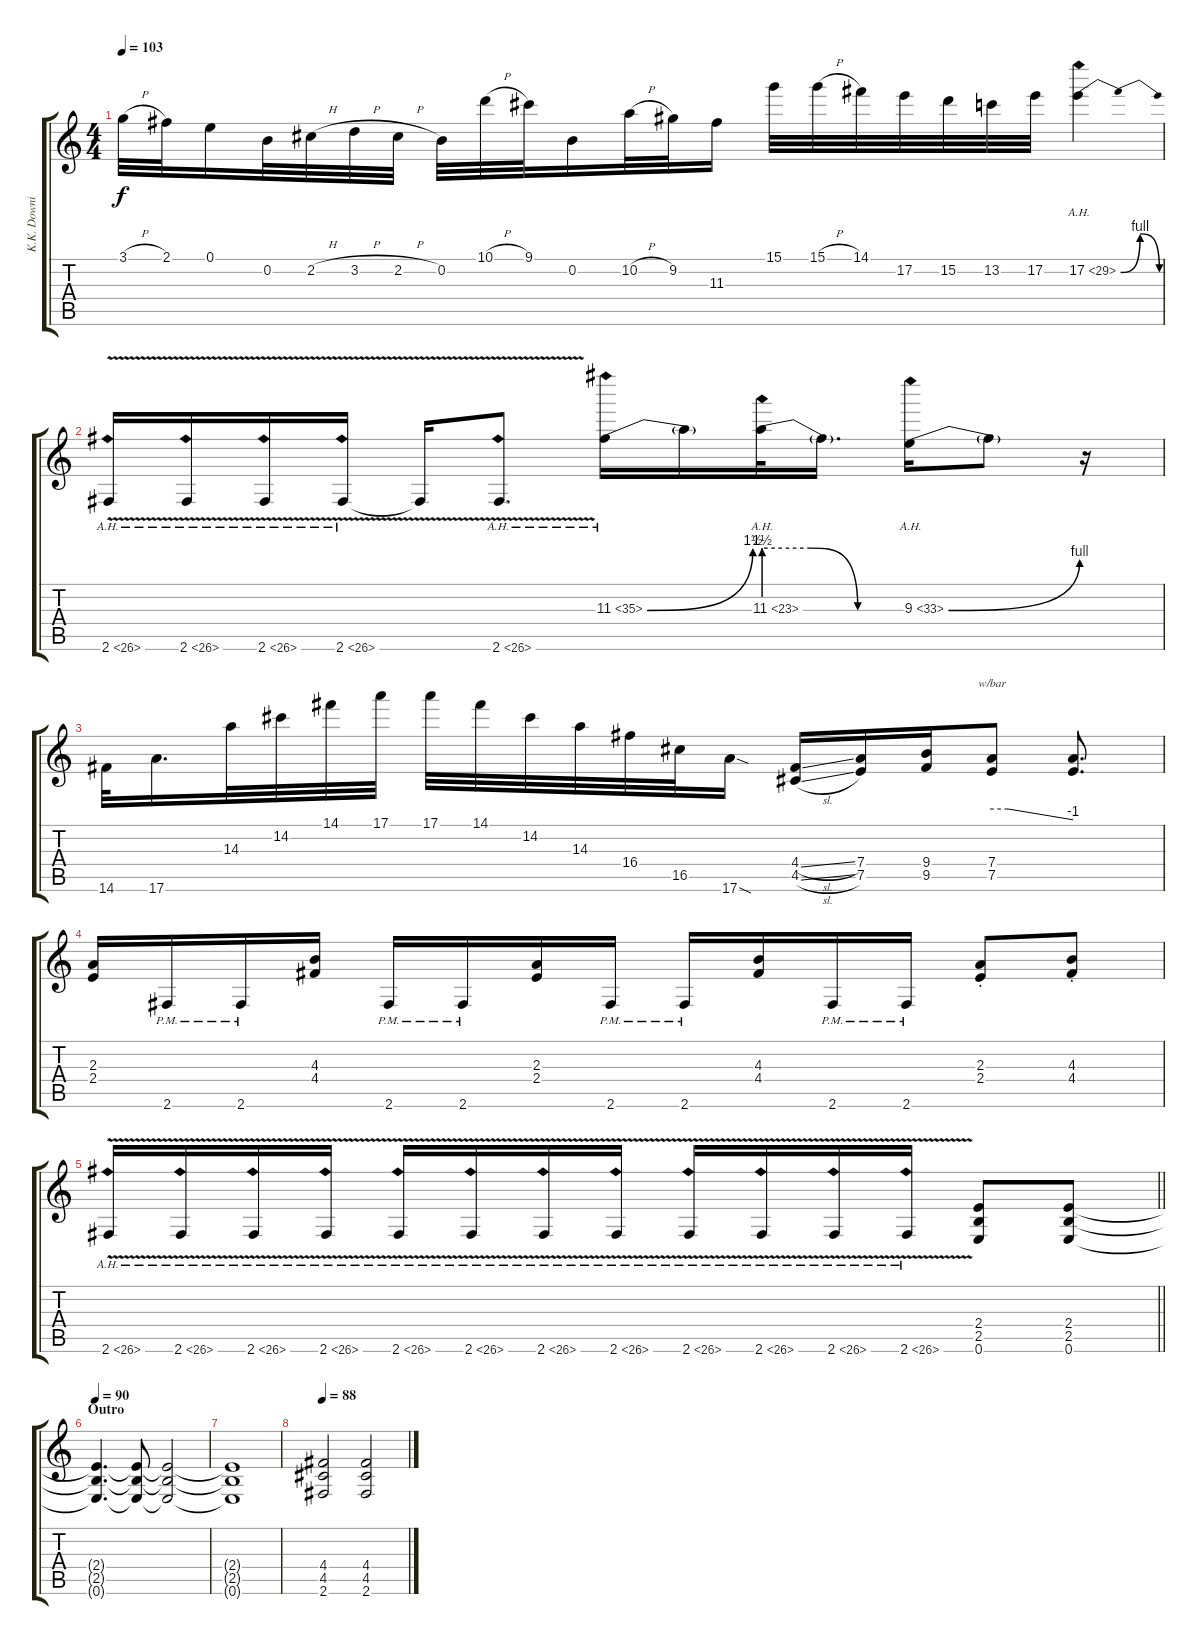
\track ("K.K. Downing" "K.K. Downi") {instrument distortionguitar}
\staff {score tabs}
\tuning (E4 B3 G3 D3 A2 E2) {hide}
\ts (4 4)
\tempo 103
\clef g2
\ks c
3.1{h}.32{dy f} 2.1.32 0.1.16 0.2.32 2.2{h}.32 3.2{h}.32 2.2{h}.32 0.2.32 10.1{h}.32 9.1.32 0.2.16 10.2{h}.32 9.2.32 11.3.16 15.1.32 15.1{h}.32 14.1.32 17.2.32 15.2.32 13.2.32 17.2.32 17.2{be (bendrelease 0 0 13 4 45 4 60 0) ah 12}.4 |
2.6{ah 24 v}.16 2.6{ah 24 v}.16 2.6{ah 24 v}.16 2.6{ah 24 v}.16 2.6{t}.16 2.6{ah 24 v}.8{d} 11.3{be (bend 0 0 60 6) ah 24}.16 11.3{t}.16 11.3{be (custom 0 6 20 6 40 0 60 0) ah 12}.32 11.3{t}.16{d} 9.3{be (bend 0 0 60 4) ah 24}.16 9.3{t}.8 r.16 |
14.6.32 17.6.16{d} 14.3.32 14.2.32 14.1.32 17.1.32 17.1.32 14.1.32 14.2.32 14.3.32 16.4.32 16.5.32 17.6{sod}.16 (4.4{sl} 4.5{sl}).16 (7.4 7.5).16 (9.4 9.5).16 (7.4 7.5).8{tbe (custom default 0 0 12 0 60 -4)} (7.4{t} 7.5{t}).8{d} |
(2.3 2.4).16 2.6{pm}.16 2.6{pm}.16 (4.3 4.4).16 2.6{pm}.16 2.6{pm}.16 (2.3 2.4).16 2.6{pm}.16 2.6{pm}.16 (4.3 4.4).16 2.6{pm}.16 2.6{pm}.16 (2.3{st} 2.4{st}).8 (4.3{st} 4.4{st}).8 |
\barLineRight lightlight
2.6{ah 24 v}.16 2.6{ah 24 v}.16 2.6{ah 24 v}.16 2.6{ah 24 v}.16 2.6{ah 24 v}.16 2.6{ah 24 v}.16 2.6{ah 24 v}.16 2.6{ah 24 v}.16 2.6{ah 24 v}.16 2.6{ah 24 v}.16 2.6{ah 24 v}.16 2.6{ah 24 v}.16 (2.4 2.5 0.6).8 (2.4 2.5 0.6).8 |
\section ("" "Outro")
\tempo 90
(2.4{t} 2.5{t} 0.6{t}).4{d volume 15 balance 1} (2.4{t} 2.5{t} 0.6{t}).8 (2.4{t} 2.5{t} 0.6{t}).2 |
(2.4{t} 2.5{t} 0.6{t}).1 |
\tempo 88
(4.4 4.5 2.6).2 (4.4 4.5 2.6).2
